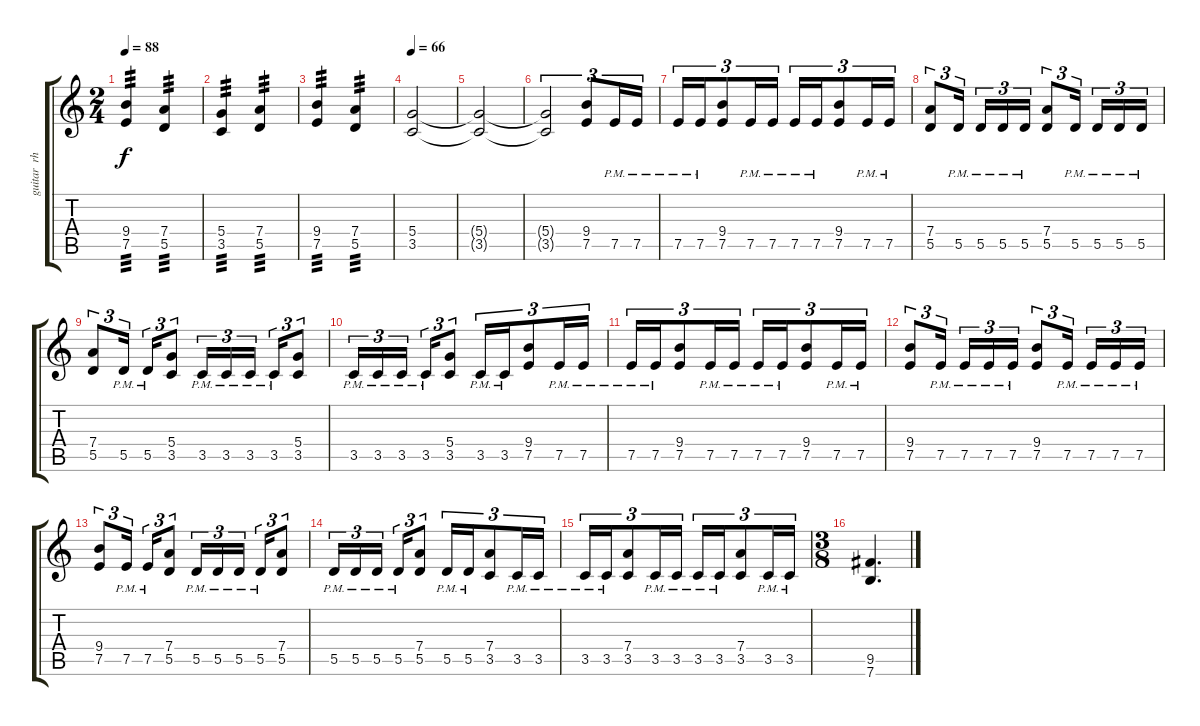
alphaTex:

\track ("guitar  rhythm  left" "guitar  rh") {instrument distortionguitar}
\staff {score tabs}
\tuning (E4 B3 G3 D3 A2 E2) {hide}
\ts (2 4)
\tempo 88
\clef g2
\ks c
(9.4 7.5).4{tp 3 dy f} (7.4 5.5).4{tp 3} |
(5.4 3.5).4{tp 3} (7.4 5.5).4{tp 3} |
(9.4 7.5).4{tp 3} (7.4 5.5).4{tp 3} |
\tempo 66
(5.4 3.5).2 |
(5.4{t} 3.5{t}).2 |
(5.4{t} 3.5{t}).2{tu (3 2)} (9.4 7.5).8{tu (3 2)} 7.5{pm}.16{tu (3 2)} 7.5{pm}.16{tu (3 2)} |
7.5{pm}.16{tu (3 2)} 7.5{pm}.16{tu (3 2)} (9.4 7.5).8{tu (3 2)} 7.5{pm}.16{tu (3 2)} 7.5{pm}.16{tu (3 2)} 7.5{pm}.16{tu (3 2)} 7.5{pm}.16{tu (3 2)} (9.4 7.5).8{tu (3 2)} 7.5{pm}.16{tu (3 2)} 7.5{pm}.16{tu (3 2)} |
(7.4 5.5).8{tu (3 2)} 5.5{pm}.16{tu (3 2) beam splitsecondary} 5.5{pm}.16{tu (3 2)} 5.5{pm}.16{tu (3 2)} 5.5{pm}.16{tu (3 2)} (7.4 5.5).8{tu (3 2)} 5.5{pm}.16{tu (3 2) beam splitsecondary} 5.5{pm}.16{tu (3 2)} 5.5{pm}.16{tu (3 2)} 5.5{pm}.16{tu (3 2)} |
(7.4 5.5).8{tu (3 2)} 5.5{pm}.16{tu (3 2) beam splitsecondary} 5.5{pm}.16{tu (3 2)} (5.4 3.5).8{tu (3 2)} 3.5{pm}.16{tu (3 2)} 3.5{pm}.16{tu (3 2)} 3.5{pm}.16{tu (3 2) beam splitsecondary} 3.5{pm}.16{tu (3 2)} (5.4 3.5).8{tu (3 2)} |
3.5{pm}.16{tu (3 2)} 3.5{pm}.16{tu (3 2)} 3.5{pm}.16{tu (3 2) beam splitsecondary} 3.5{pm}.16{tu (3 2)} (5.4 3.5).8{tu (3 2)} 3.5{pm}.16{tu (3 2)} 3.5{pm}.16{tu (3 2)} (9.4 7.5).8{tu (3 2)} 7.5{pm}.16{tu (3 2)} 7.5{pm}.16{tu (3 2)} |
7.5{pm}.16{tu (3 2)} 7.5{pm}.16{tu (3 2)} (9.4 7.5).8{tu (3 2)} 7.5{pm}.16{tu (3 2)} 7.5{pm}.16{tu (3 2)} 7.5{pm}.16{tu (3 2)} 7.5{pm}.16{tu (3 2)} (9.4 7.5).8{tu (3 2)} 7.5{pm}.16{tu (3 2)} 7.5{pm}.16{tu (3 2)} |
(9.4 7.5).8{tu (3 2)} 7.5{pm}.16{tu (3 2) beam splitsecondary} 7.5{pm}.16{tu (3 2)} 7.5{pm}.16{tu (3 2)} 7.5{pm}.16{tu (3 2)} (9.4 7.5).8{tu (3 2)} 7.5{pm}.16{tu (3 2) beam splitsecondary} 7.5{pm}.16{tu (3 2)} 7.5{pm}.16{tu (3 2)} 7.5{pm}.16{tu (3 2)} |
(9.4 7.5).8{tu (3 2)} 7.5{pm}.16{tu (3 2) beam splitsecondary} 7.5{pm}.16{tu (3 2)} (7.4 5.5).8{tu (3 2)} 5.5{pm}.16{tu (3 2)} 5.5{pm}.16{tu (3 2)} 5.5{pm}.16{tu (3 2) beam splitsecondary} 5.5{pm}.16{tu (3 2)} (7.4 5.5).8{tu (3 2)} |
5.5{pm}.16{tu (3 2)} 5.5{pm}.16{tu (3 2)} 5.5{pm}.16{tu (3 2) beam splitsecondary} 5.5{pm}.16{tu (3 2)} (7.4 5.5).8{tu (3 2)} 5.5{pm}.16{tu (3 2)} 5.5{pm}.16{tu (3 2)} (7.4 3.5).8{tu (3 2)} 3.5{pm}.16{tu (3 2)} 3.5{pm}.16{tu (3 2)} |
3.5{pm}.16{tu (3 2)} 3.5{pm}.16{tu (3 2)} (7.4 3.5).8{tu (3 2)} 3.5{pm}.16{tu (3 2)} 3.5{pm}.16{tu (3 2)} 3.5{pm}.16{tu (3 2)} 3.5{pm}.16{tu (3 2)} (7.4 3.5).8{tu (3 2)} 3.5{pm}.16{tu (3 2)} 3.5{pm}.16{tu (3 2)} |
\ts (3 8)
(9.5 7.6).4{d}
